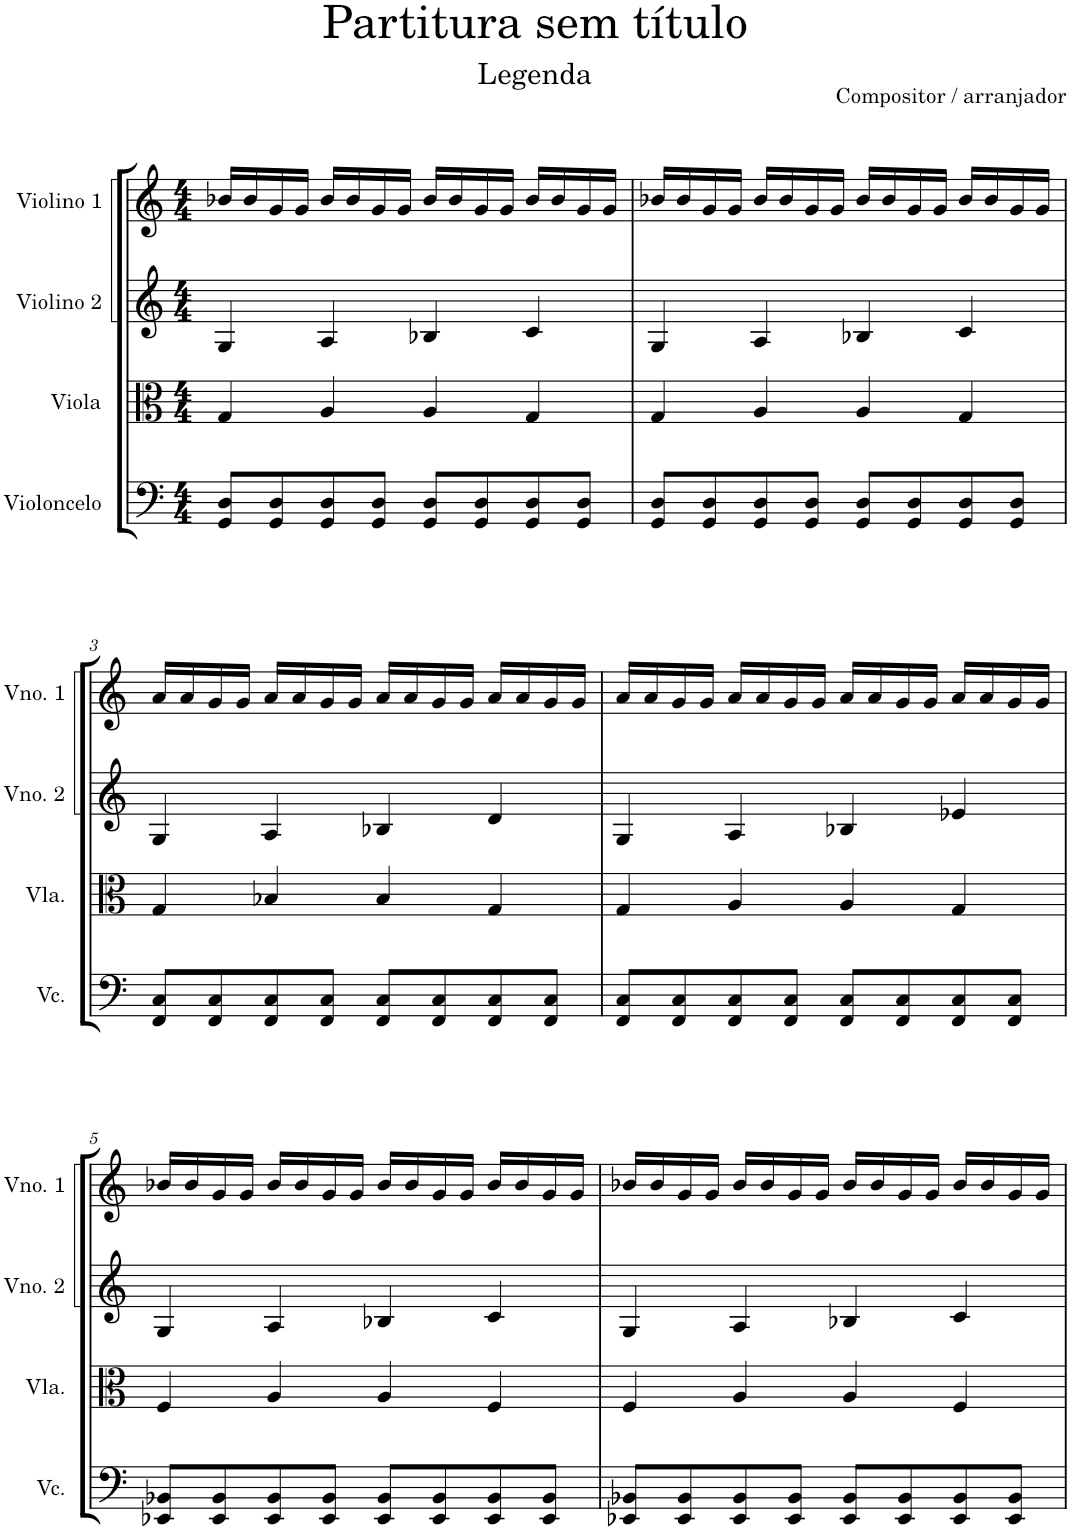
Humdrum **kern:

**kern	**kern	**kern	**kern
*part4	*part3	*part2	*part1
*staff4	*staff3	*staff2	*staff1
*I"Violoncelo	*I"Viola	*I"Violino 2	*I"Violino 1
*I'Vc.	*I'Vla.	*I'Vno. 2	*I'Vno. 1
*clefF4	*clefC3	*clefG2	*clefG2
*k[]	*k[]	*k[]	*k[]
*M4/4	*M4/4	*M4/4	*M4/4
=1	=1	=1	=1
8GG/ 8D/L	4G/	4G/	16b-X/LL
.	.	.	16b-/
8GG/ 8D/	.	.	16g/
.	.	.	16g/JJ
8GG/ 8D/	4A/	4A/	16b-/LL
.	.	.	16b-/
8GG/ 8D/J	.	.	16g/
.	.	.	16g/JJ
8GG/ 8D/L	4A/	4B-X/	16b-/LL
.	.	.	16b-/
8GG/ 8D/	.	.	16g/
.	.	.	16g/JJ
8GG/ 8D/	4G/	4c/	16b-/LL
.	.	.	16b-/
8GG/ 8D/J	.	.	16g/
.	.	.	16g/JJ
=2	=2	=2	=2
8GG/ 8D/L	4G/	4G/	16b-X/LL
.	.	.	16b-/
8GG/ 8D/	.	.	16g/
.	.	.	16g/JJ
8GG/ 8D/	4A/	4A/	16b-/LL
.	.	.	16b-/
8GG/ 8D/J	.	.	16g/
.	.	.	16g/JJ
8GG/ 8D/L	4A/	4B-X/	16b-/LL
.	.	.	16b-/
8GG/ 8D/	.	.	16g/
.	.	.	16g/JJ
8GG/ 8D/	4G/	4c/	16b-/LL
.	.	.	16b-/
8GG/ 8D/J	.	.	16g/
.	.	.	16g/JJ
!!LO:LB:g=z
=3	=3	=3	=3
8FF/ 8C/L	4G/	4G/	16a/LL
.	.	.	16a/
8FF/ 8C/	.	.	16g/
.	.	.	16g/JJ
8FF/ 8C/	4B-X/	4A/	16a/LL
.	.	.	16a/
8FF/ 8C/J	.	.	16g/
.	.	.	16g/JJ
8FF/ 8C/L	4B-/	4B-X/	16a/LL
.	.	.	16a/
8FF/ 8C/	.	.	16g/
.	.	.	16g/JJ
8FF/ 8C/	4G/	4d/	16a/LL
.	.	.	16a/
8FF/ 8C/J	.	.	16g/
.	.	.	16g/JJ
=4	=4	=4	=4
8FF/ 8C/L	4G/	4G/	16a/LL
.	.	.	16a/
8FF/ 8C/	.	.	16g/
.	.	.	16g/JJ
8FF/ 8C/	4A/	4A/	16a/LL
.	.	.	16a/
8FF/ 8C/J	.	.	16g/
.	.	.	16g/JJ
8FF/ 8C/L	4A/	4B-X/	16a/LL
.	.	.	16a/
8FF/ 8C/	.	.	16g/
.	.	.	16g/JJ
8FF/ 8C/	4G/	4e-X/	16a/LL
.	.	.	16a/
8FF/ 8C/J	.	.	16g/
.	.	.	16g/JJ
!!LO:LB:g=z
=5	=5	=5	=5
8EE-X/ 8BB-X/L	4F/	4G/	16b-X/LL
.	.	.	16b-/
8EE-/ 8BB-/	.	.	16g/
.	.	.	16g/JJ
8EE-/ 8BB-/	4A/	4A/	16b-/LL
.	.	.	16b-/
8EE-/ 8BB-/J	.	.	16g/
.	.	.	16g/JJ
8EE-/ 8BB-/L	4A/	4B-X/	16b-/LL
.	.	.	16b-/
8EE-/ 8BB-/	.	.	16g/
.	.	.	16g/JJ
8EE-/ 8BB-/	4F/	4c/	16b-/LL
.	.	.	16b-/
8EE-/ 8BB-/J	.	.	16g/
.	.	.	16g/JJ
=6	=6	=6	=6
8EE-X/ 8BB-X/L	4F/	4G/	16b-X/LL
.	.	.	16b-/
8EE-/ 8BB-/	.	.	16g/
.	.	.	16g/JJ
8EE-/ 8BB-/	4A/	4A/	16b-/LL
.	.	.	16b-/
8EE-/ 8BB-/J	.	.	16g/
.	.	.	16g/JJ
8EE-/ 8BB-/L	4A/	4B-X/	16b-/LL
.	.	.	16b-/
8EE-/ 8BB-/	.	.	16g/
.	.	.	16g/JJ
8EE-/ 8BB-/	4F/	4c/	16b-/LL
.	.	.	16b-/
8EE-/ 8BB-/J	.	.	16g/
.	.	.	16g/JJ
=	=	=	=
*-	*-	*-	*-
